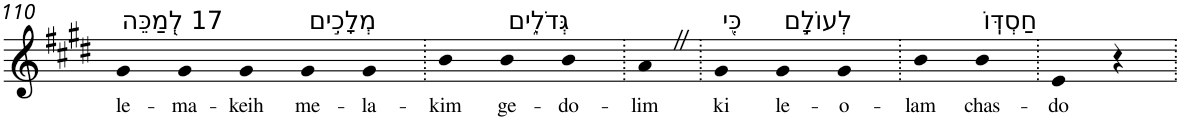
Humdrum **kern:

**kern	**text
*part1	*part1
*staff1	*staff1
*I"Piano	*
*I'Pno	*
!!LO:PB:g=z
*clefG2	*
*k[f#c#g#d#]	*
*E:	*
=110	=110
!LO:TX:a:t=17 לְ֭מַכֵּה	!
!	!LO:LY:b
4g#	le-
!	!LO:LY:b
4g#	-ma-
!	!LO:LY:b
4g#	-keih
!LO:TX:a:t=מְלָכִ֣ים	!
!	!LO:LY:b
4g#	me-
!	!LO:LY:b
4g#	-la-
=111.	=111.
!	!LO:LY:b
4b	-kim
!LO:TX:a:t=גְּדֹלִ֑ים	!
!	!LO:LY:b
4b	ge-
!	!LO:LY:b
4b	-do-
=112.	=112.
!	!LO:LY:b
4aZ	-lim
=113.	=113.
!LO:TX:a:t=כִּ֖י	!
!	!LO:LY:b
4g#	ki
!LO:TX:a:t=לְעוֹלָ֣ם	!
!	!LO:LY:b
4g#	le-
!	!LO:LY:b
4g#	-o-
=114.	=114.
!	!LO:LY:b
4b	-lam
!LO:TX:a:t=חַסְדּֽוֹ	!
!	!LO:LY:b
4b	chas-
=115.	=115.
!	!LO:LY:b
4e	-do
4r	.
=.	=.
*-	*-
